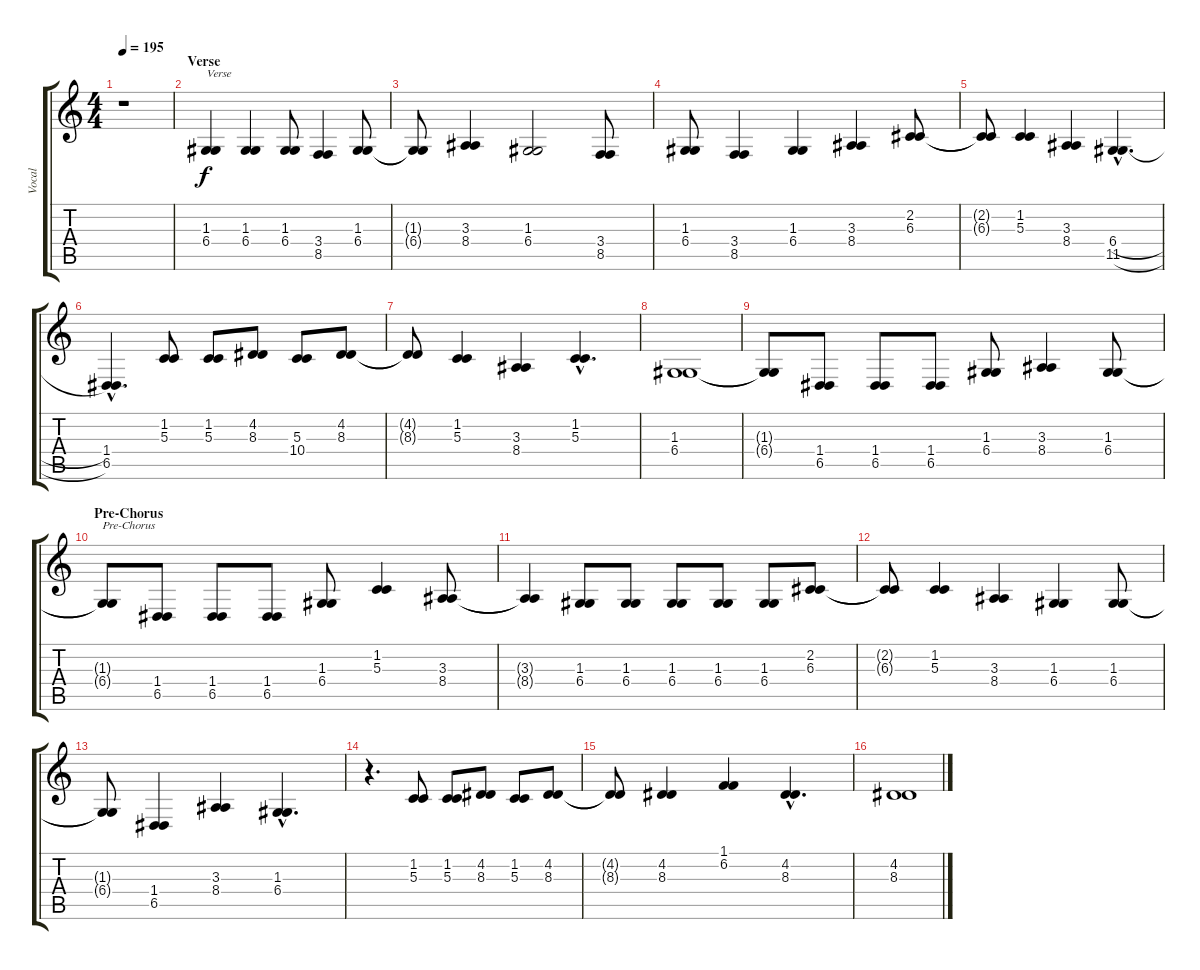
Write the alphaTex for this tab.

\track ("Vocal" "Vocal") {instrument oboe}
\staff {score tabs}
\tuning (E4 B3 G3 D3 A2 E2) {hide}
\ts (4 4)
\tempo 195
\clef g2
\ks c
r.1{dy f} |
\section ("" "Verse")
(1.3 6.4).4{txt "Verse"} (1.3 6.4).4 (1.3 6.4).8 (3.4 8.5).4 (1.3 6.4).8 |
(1.3{t} 6.4{t}).8 (3.3 8.4).4 (1.3 6.4).2 (3.4 8.5).8 |
(1.3 6.4).8 (3.4 8.5).4 (1.3 6.4).4 (3.3 8.4).4 (2.2 6.3).8 |
(2.2{t} 6.3{t}).8 (1.2 5.3).4 (3.3 8.4).4 (6.4{h hac} 11.5{h hac}).4{d} |
(1.4{hac} 6.5{hac}).4{d} (1.2 5.3).8 (1.2 5.3).8 (4.2 8.3).8 (5.3 10.4).8 (4.2 8.3).8 |
(4.2{t} 8.3{t}).8 (1.2 5.3).4 (3.3 8.4).4 (1.2{hac} 5.3{hac}).4{d} |
(1.3 6.4).1 |
(1.3{t} 6.4{t}).8 (1.4 6.5).8 (1.4 6.5).8 (1.4 6.5).8 (1.3 6.4).8 (3.3 8.4).4 (1.3 6.4).8 |
\section ("" "Pre-Chorus")
(1.3{t} 6.4{t}).8{txt "Pre-Chorus"} (1.4 6.5).8 (1.4 6.5).8 (1.4 6.5).8 (1.3 6.4).8 (1.2 5.3).4 (3.3 8.4).8 |
(3.3{t} 8.4{t}).4 (1.3 6.4).8 (1.3 6.4).8 (1.3 6.4).8 (1.3 6.4).8 (1.3 6.4).8 (2.2 6.3).8 |
(2.2{t} 6.3{t}).8 (1.2 5.3).4 (3.3 8.4).4 (1.3 6.4).4 (1.3 6.4).8 |
(1.3{t} 6.4{t}).8 (1.4 6.5).4 (3.3 8.4).4 (1.3{hac} 6.4{hac}).4{d} |
r.4{d} (1.2 5.3).8 (1.2 5.3).8 (4.2 8.3).8 (1.2 5.3).8 (4.2 8.3).8 |
(4.2{t} 8.3{t}).8 (4.2 8.3).4 (1.1 6.2).4 (4.2{hac} 8.3{hac}).4{d} |
(4.2 8.3).1
